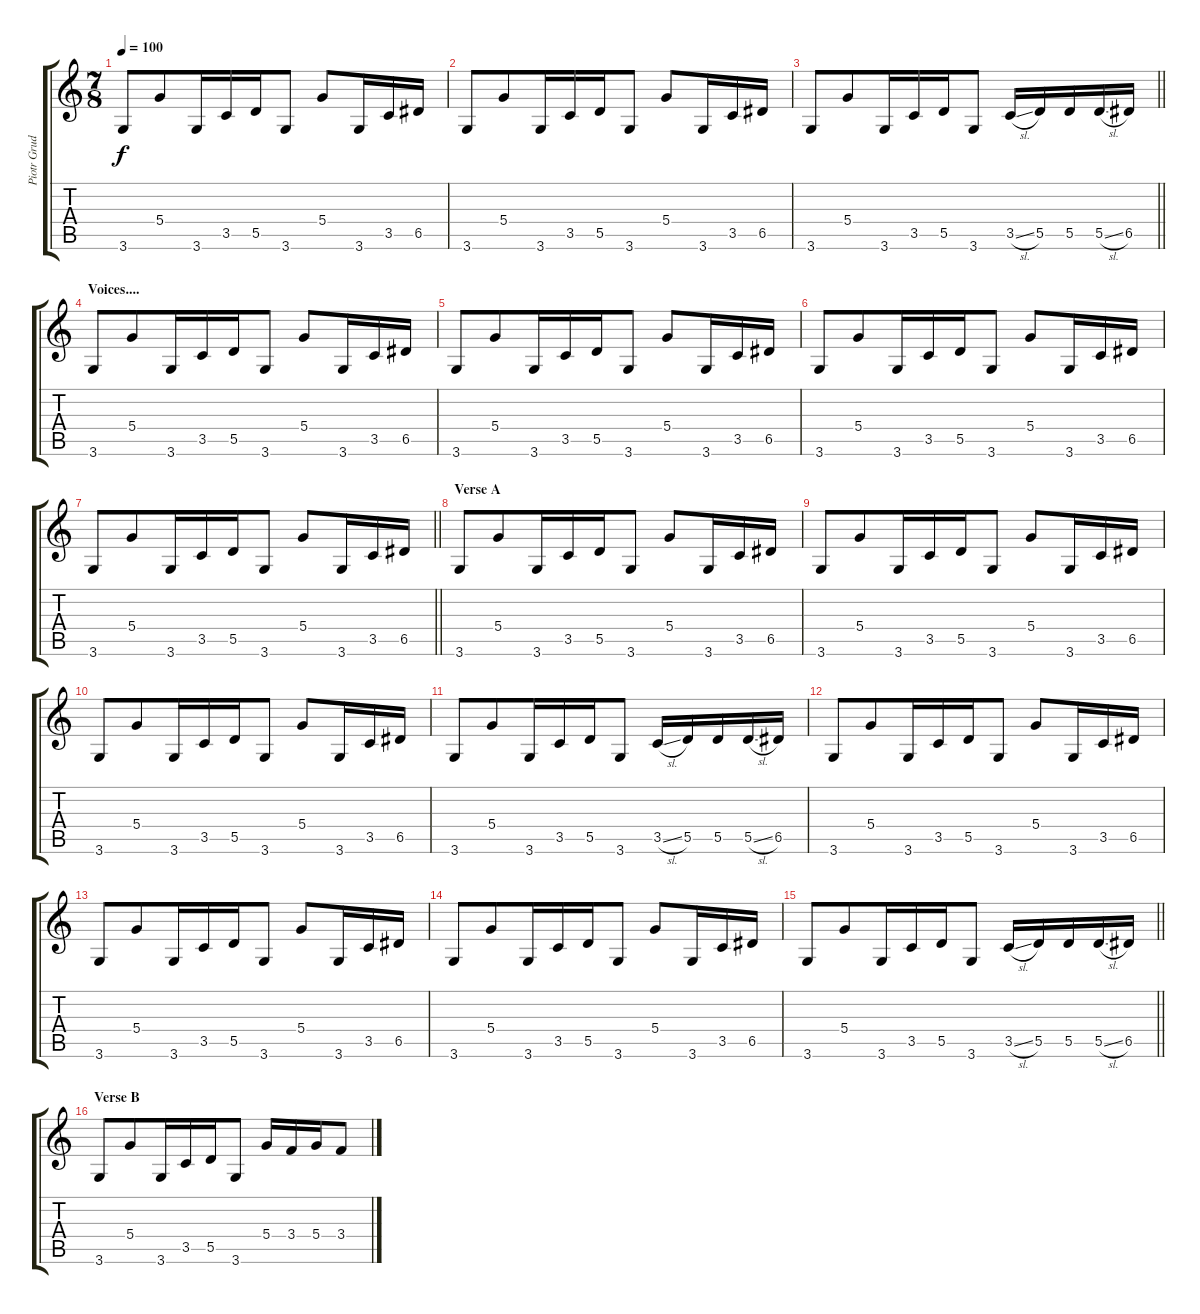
\track ("Piotr Grudzinski" "Piotr Grud") {instrument acousticguitarsteel}
\staff {score tabs}
\tuning (E4 B3 G3 D3 A2 E2) {hide}
\ts (7 8)
\tempo 100
\clef g2
\ks c
3.6.8{dy f} 5.4.8 3.6.16 3.5.16 5.5.16 3.6.8 5.4.8 3.6.16 3.5.16 6.5.16 |
3.6.8 5.4.8 3.6.16 3.5.16 5.5.16 3.6.8 5.4.8 3.6.16 3.5.16 6.5.16 |
\barLineRight lightlight
3.6.8 5.4.8 3.6.16 3.5.16 5.5.16 3.6.8 3.5{sl}.16 5.5.16 5.5.16 5.5{sl}.16 6.5.16 |
\section ("" "Voices....")
3.6.8 5.4.8 3.6.16 3.5.16 5.5.16 3.6.8 5.4.8 3.6.16 3.5.16 6.5.16 |
3.6.8 5.4.8 3.6.16 3.5.16 5.5.16 3.6.8 5.4.8 3.6.16 3.5.16 6.5.16 |
3.6.8 5.4.8 3.6.16 3.5.16 5.5.16 3.6.8 5.4.8 3.6.16 3.5.16 6.5.16 |
\barLineRight lightlight
3.6.8 5.4.8 3.6.16 3.5.16 5.5.16 3.6.8 5.4.8 3.6.16 3.5.16 6.5.16 |
\section ("" "Verse A")
3.6.8 5.4.8 3.6.16 3.5.16 5.5.16 3.6.8 5.4.8 3.6.16 3.5.16 6.5.16 |
3.6.8 5.4.8 3.6.16 3.5.16 5.5.16 3.6.8 5.4.8 3.6.16 3.5.16 6.5.16 |
3.6.8 5.4.8 3.6.16 3.5.16 5.5.16 3.6.8 5.4.8 3.6.16 3.5.16 6.5.16 |
3.6.8 5.4.8 3.6.16 3.5.16 5.5.16 3.6.8 3.5{sl}.16 5.5.16 5.5.16 5.5{sl}.16 6.5.16 |
3.6.8 5.4.8 3.6.16 3.5.16 5.5.16 3.6.8 5.4.8 3.6.16 3.5.16 6.5.16 |
3.6.8 5.4.8 3.6.16 3.5.16 5.5.16 3.6.8 5.4.8 3.6.16 3.5.16 6.5.16 |
3.6.8 5.4.8 3.6.16 3.5.16 5.5.16 3.6.8 5.4.8 3.6.16 3.5.16 6.5.16 |
\barLineRight lightlight
3.6.8 5.4.8 3.6.16 3.5.16 5.5.16 3.6.8 3.5{sl}.16 5.5.16 5.5.16 5.5{sl}.16 6.5.16 |
\section ("" "Verse B")
3.6.8 5.4.8 3.6.16 3.5.16 5.5.16 3.6.8 5.4.16 3.4.16 5.4.16 3.4.8
